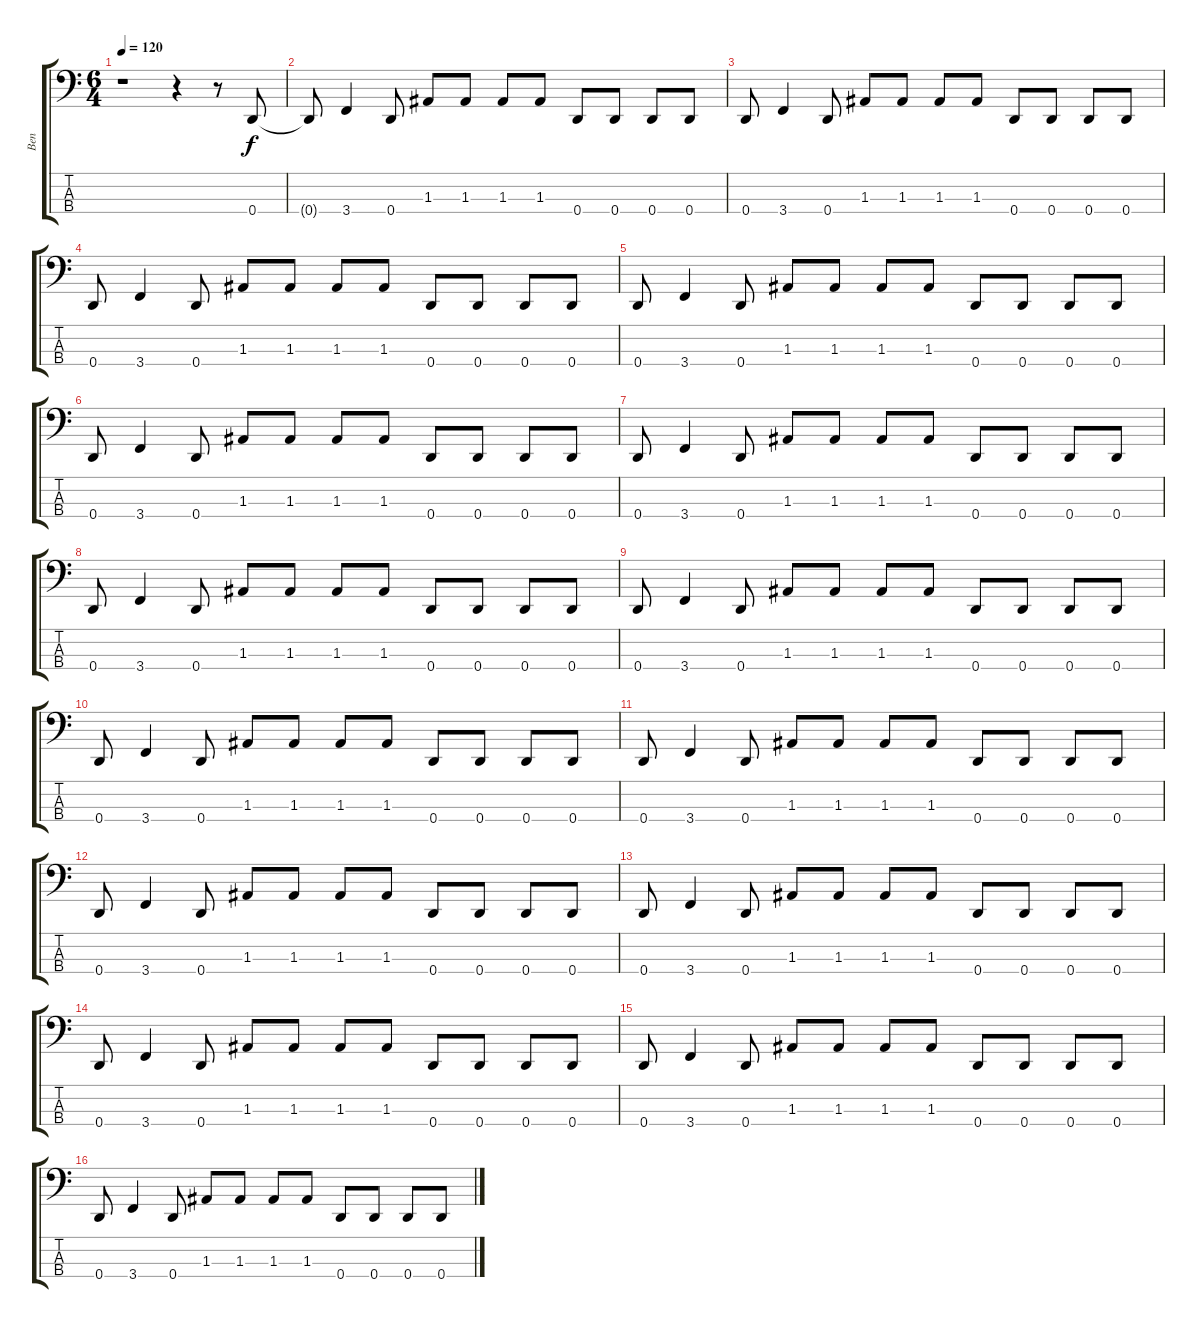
\track ("Ben" "Ben") {instrument electricbassfinger}
\staff {score tabs}
\tuning (G2 D2 A1 D1) {hide}
\ts (6 4)
\tempo 120
\clef f4
\ks c
r.1{dy f instrument electricbassfinger} r.4 r.8 0.4.8 |
0.4{t}.8 3.4.4 0.4.8 1.3.8 1.3.8 1.3.8 1.3.8 0.4.8 0.4.8 0.4.8 0.4.8 |
0.4.8 3.4.4 0.4.8 1.3.8 1.3.8 1.3.8 1.3.8 0.4.8 0.4.8 0.4.8 0.4.8 |
0.4.8 3.4.4 0.4.8 1.3.8 1.3.8 1.3.8 1.3.8 0.4.8 0.4.8 0.4.8 0.4.8 |
0.4.8 3.4.4 0.4.8 1.3.8 1.3.8 1.3.8 1.3.8 0.4.8 0.4.8 0.4.8 0.4.8 |
0.4.8 3.4.4 0.4.8 1.3.8 1.3.8 1.3.8 1.3.8 0.4.8 0.4.8 0.4.8 0.4.8 |
0.4.8 3.4.4 0.4.8 1.3.8 1.3.8 1.3.8 1.3.8 0.4.8 0.4.8 0.4.8 0.4.8 |
0.4.8 3.4.4 0.4.8 1.3.8 1.3.8 1.3.8 1.3.8 0.4.8 0.4.8 0.4.8 0.4.8 |
0.4.8 3.4.4 0.4.8 1.3.8 1.3.8 1.3.8 1.3.8 0.4.8 0.4.8 0.4.8 0.4.8 |
0.4.8 3.4.4 0.4.8 1.3.8 1.3.8 1.3.8 1.3.8 0.4.8 0.4.8 0.4.8 0.4.8 |
0.4.8 3.4.4 0.4.8 1.3.8 1.3.8 1.3.8 1.3.8 0.4.8 0.4.8 0.4.8 0.4.8 |
0.4.8 3.4.4 0.4.8 1.3.8 1.3.8 1.3.8 1.3.8 0.4.8 0.4.8 0.4.8 0.4.8 |
0.4.8 3.4.4 0.4.8 1.3.8 1.3.8 1.3.8 1.3.8 0.4.8 0.4.8 0.4.8 0.4.8 |
0.4.8 3.4.4 0.4.8 1.3.8 1.3.8 1.3.8 1.3.8 0.4.8 0.4.8 0.4.8 0.4.8 |
0.4.8 3.4.4 0.4.8 1.3.8 1.3.8 1.3.8 1.3.8 0.4.8 0.4.8 0.4.8 0.4.8 |
0.4.8 3.4.4 0.4.8 1.3.8 1.3.8 1.3.8 1.3.8 0.4.8 0.4.8 0.4.8 0.4.8
